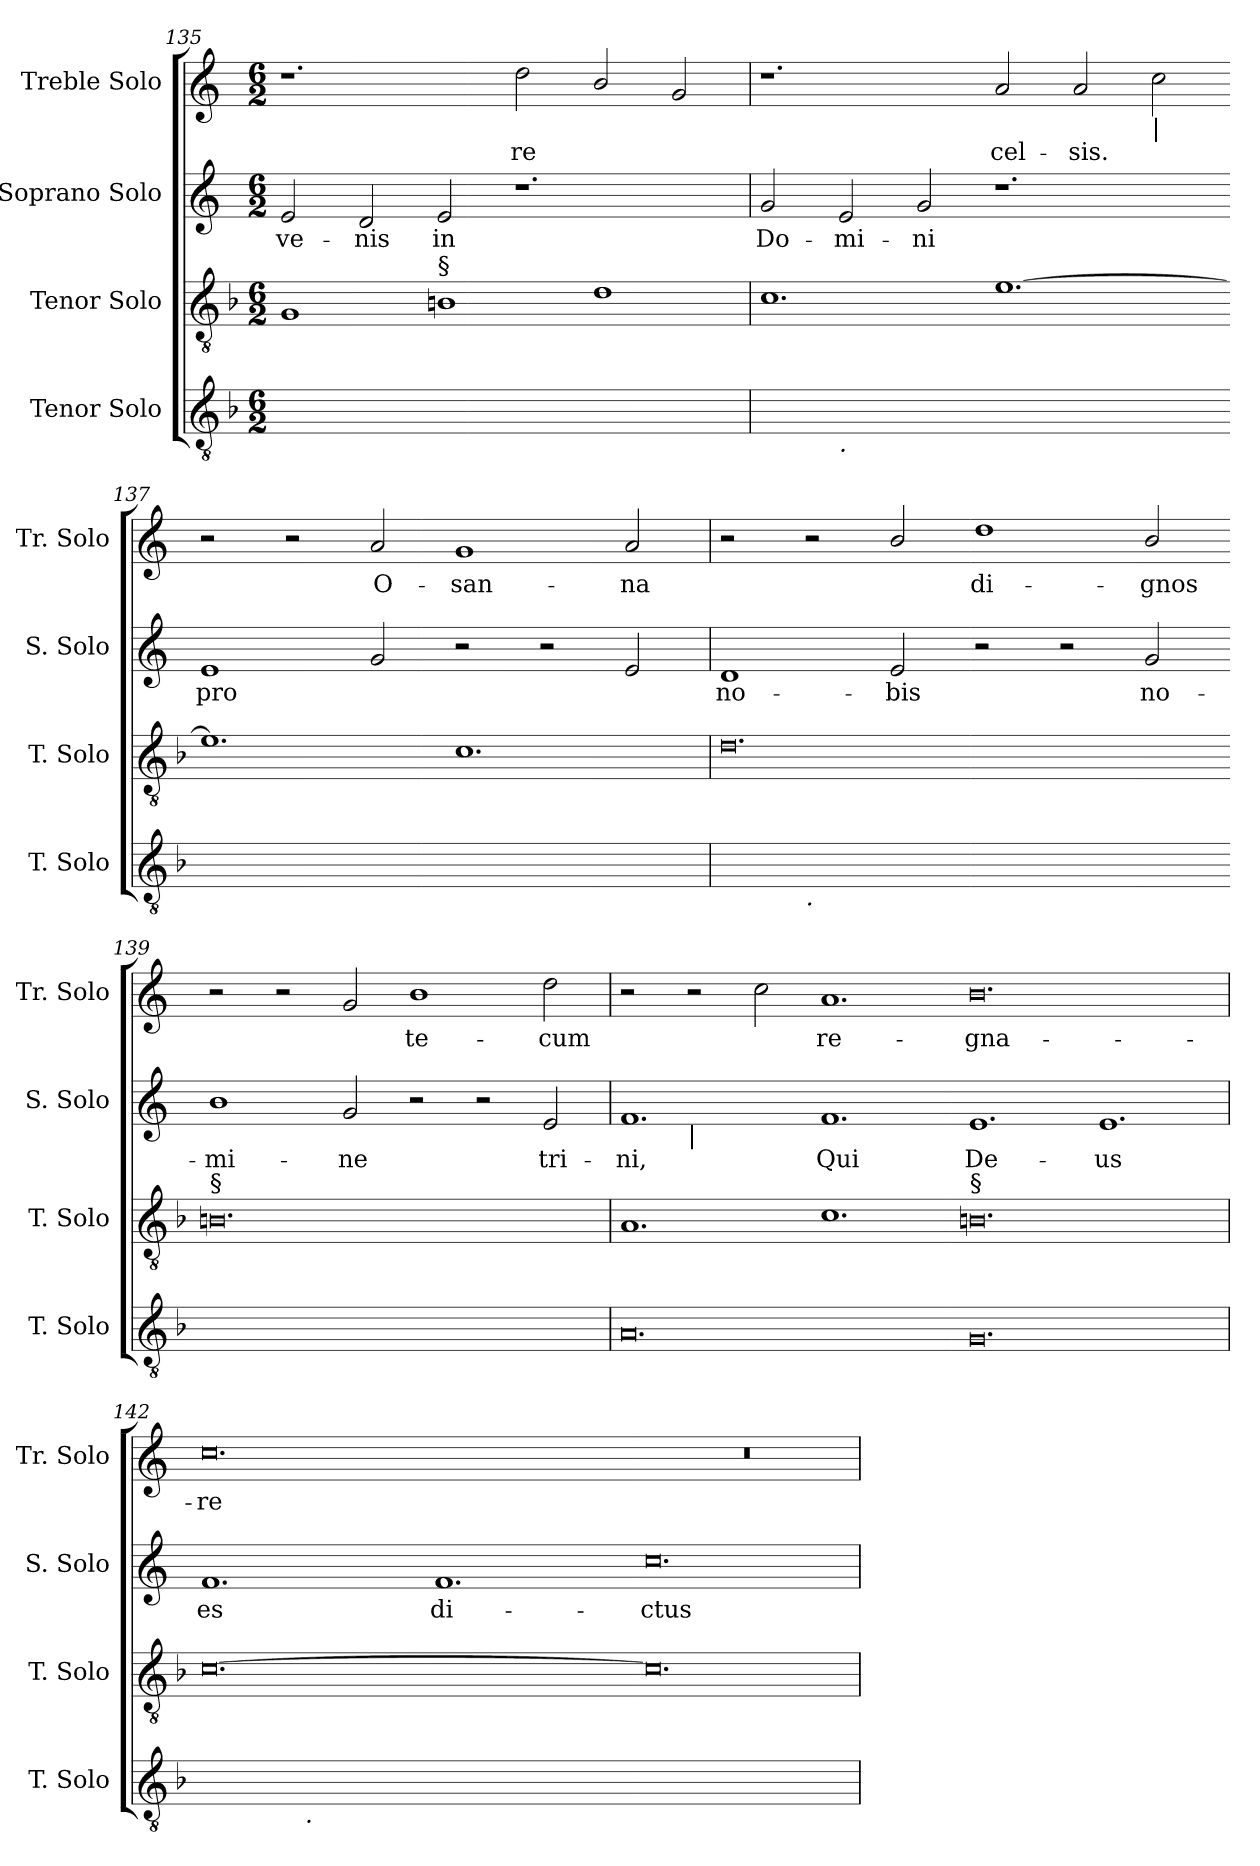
**kern	**kern	**kern	**text	**kern	**text
*part4	*part3	*part2	*part2	*part1	*part1
*staff4	*staff3	*staff2	*staff2	*staff1	*staff1
*I"Tenor Solo	*I"Tenor Solo	*I"Soprano Solo	*	*I"Treble Solo	*
*I'T. Solo	*I'T. Solo	*I'S. Solo	*	*I'Tr. Solo	*
*clefGv2	*clefGv2	*clefG2	*	*clefG2	*
*ITrd7c12	*ITrd7c12	*	*	*	*
*k[b-]	*k[b-]	*k[]	*	*k[]	*
*F:	*F:	*C:	*	*C:	*
*M6/2	*M6/2	*M6/2	*	*M6/2	*
=135	=135	=135	=135	=135	=135
!	!	!	!LO:LY:b:color=#000000	!	!
0.GGiyy]	1GGi	2ei/	ve-	1.r	.
!	!	!	!LO:LY:b:color=#000000	!	!
.	.	2di/	-nis	.	.
!	!LO:TX:a:t=§	!	!	!	!
!	!	!	!LO:LY:b:color=#000000	!	!
.	1BBni	2ei/	in	.	.
!	!	!	!	!	!LO:LY:b:color=#000000
.	.	1.r	.	2ddi\	-re
.	1Di	.	.	2bi/	.
.	.	.	.	2gi/	.
=136	=136	=136	=136	=136	=136
!	!	!	!LO:LY:b:color=#000000	!	!
*^	*	*	*	*	*
[>0.Ciyy	2ryy	1.Ci	2gi/	Do-	1.r	.
!	!LO:TX:b:i:t=.	!	!	!	!	!
!	!	!	!	!LO:LY:b:color=#000000	!	!
.	1ryy	.	2ei/	-mi-	.	.
!	!	!	!	!LO:LY:b:color=#000000	!	!
.	.	.	2gi/	-ni	.	.
!	!	!	!	!	!	!LO:LY:b:color=#000000
.	1.ryy	[>1.Ei	1.r	.	2ai/	cel-
!	!	!	!	!	!	!LO:LY:b:color=#000000
.	.	.	.	.	2ai/	-sis.
!	!	!	!	!	!LO:TX:b:i:t=|	!
.	.	.	.	.	2cci\	.
*v	*v	*	*	*	*	*
=137-	=137-	=137-	=137-	=137-	=137-
*^	*	*	*	*	*
!	!	!	!	!LO:LY:b:color=#000000	!	!
*v	*v	*	*	*	*	*
0.Ciyy]	1.Ei]	1ei	pro	2r	.
.	.	.	.	2r	.
!	!	!	!	!	!LO:LY:b:color=#000000
.	.	2gi/	.	2ai/	O-
!	!	!	!	!	!LO:LY:b:color=#000000
.	1.Ci	2r	.	1gi	-san-
.	.	2r	.	.	.
!	!	!	!	!	!LO:LY:b:color=#000000
.	.	2ei/	.	2ai/	-na
=138	=138	=138	=138	=138	=138
!	!	!	!LO:LY:b:color=#000000	!	!
*^	*	*	*	*	*
[<0.GGiyy	2ryy	0.Di	1di	no-	2r	.
!	!LO:TX:b:i:t=.	!	!	!	!	!
.	1ryy	.	.	.	2r	.
!	!	!	!	!LO:LY:b:color=#000000	!	!
.	.	.	2ei/	-bis	2bi/	.
!	!	!	!	!	!	!LO:LY:b:color=#000000
.	1.ryy	.	2r	.	1ddi	di-
.	.	.	2r	.	.	.
!	!	!	!	!LO:LY:b:color=#000000	!	!
!	!	!	!	!	!	!LO:LY:b:color=#000000
.	.	.	2gi/	no-	2bi/	-gnos
*v	*v	*	*	*	*	*
=139-	=139-	=139-	=139-	=139-	=139-
*^	*	*	*	*	*
!	!	!LO:TX:a:t=§	!	!	!	!
!	!	!	!	!LO:LY:b:color=#000000	!	!
*v	*v	*	*	*	*	*
0.GGiyy]	0.BBni	1bi	-mi-	2r	.
.	.	.	.	2r	.
!	!	!	!LO:LY:b:color=#000000	!	!
.	.	2gi/	-ne	2gi/	.
!	!	!	!	!	!LO:LY:b:color=#000000
.	.	2r	.	1bi	te-
.	.	2r	.	.	.
!	!	!	!LO:LY:b:color=#000000	!	!
!	!	!	!	!	!LO:LY:b:color=#000000
.	.	2ei/	tri-	2ddi\	-cum
!!LO:LB:g=z
=140	=140	=140	=140	=140	=140
!	!	!LO:TX:b:i:t=-	!	!	!
!	!	!	!LO:LY:b:color=#000000	!	!
*	*	*^	*	*	*
0.AAi	1.AAi	1.fi	2ryy	-ni,	2r	.
!	!	!	!LO:TX:b:i:t=|	!	!	!
.	.	.	1ryy	.	2r	.
.	.	.	.	.	2cci\	.
!	!	!	!	!LO:LY:b:color=#000000	!	!
!	!	!	!	!	!	!LO:LY:b:color=#000000
.	1.Ci	1.fi	1.ryy	Qui	1.ai	re-
*	*	*v	*v	*	*	*
=141-	=141-	=141-	=141-	=141-	=141-
*	*	*^	*	*	*
!	!	!	!	!LO:LY:b:color=#000000	!	!
*	*	*v	*v	*	*	*
*	*	*^	*	*	*
!	!LO:TX:a:t=§	!	!	!	!	!
!	!	!	!	!	!	!LO:LY:b:color=#000000
*	*	*v	*v	*	*	*
0.GGi	0.BBni	1.ei	De-	0.bi	-gna-
!	!	!	!LO:LY:b:color=#000000	!	!
.	.	1.ei	-us	.	.
=142	=142	=142	=142	=142	=142
!	!	!	!LO:LY:b:color=#000000	!	!
!	!	!	!	!	!LO:LY:b:color=#000000
*^	*	*	*	*	*
[<0.FFiyy	4ryy	[>0.Ci	1.fi	es	0.cci	-re
.	8ryy	.	.	.	.	.
.	16ryy	.	.	.	.	.
.	256ryy	.	.	.	.	.
!	!LO:TX:b:i:t=.	!	!	!	!	!
.	1ryy	.	.	.	.	.
.	1ryy	.	.	.	.	.
!	!	!	!	!LO:LY:b:color=#000000	!	!
.	.	.	1.fi	di-	.	.
.	2ryy	.	.	.	.	.
.	32...ryy	.	.	.	.	.
*v	*v	*	*	*	*	*
=143-	=143-	=143-	=143-	=143-	=143-
*^	*	*	*	*	*
!	!	!	!	!LO:LY:b:color=#000000	!LO:N:vis=1	!
*v	*v	*	*	*	*	*
0.FFiyy]	0.Ci]	0.cci	-ctus	0.r	.
=	=	=	=	=	=
*-	*-	*-	*-	*-	*-
